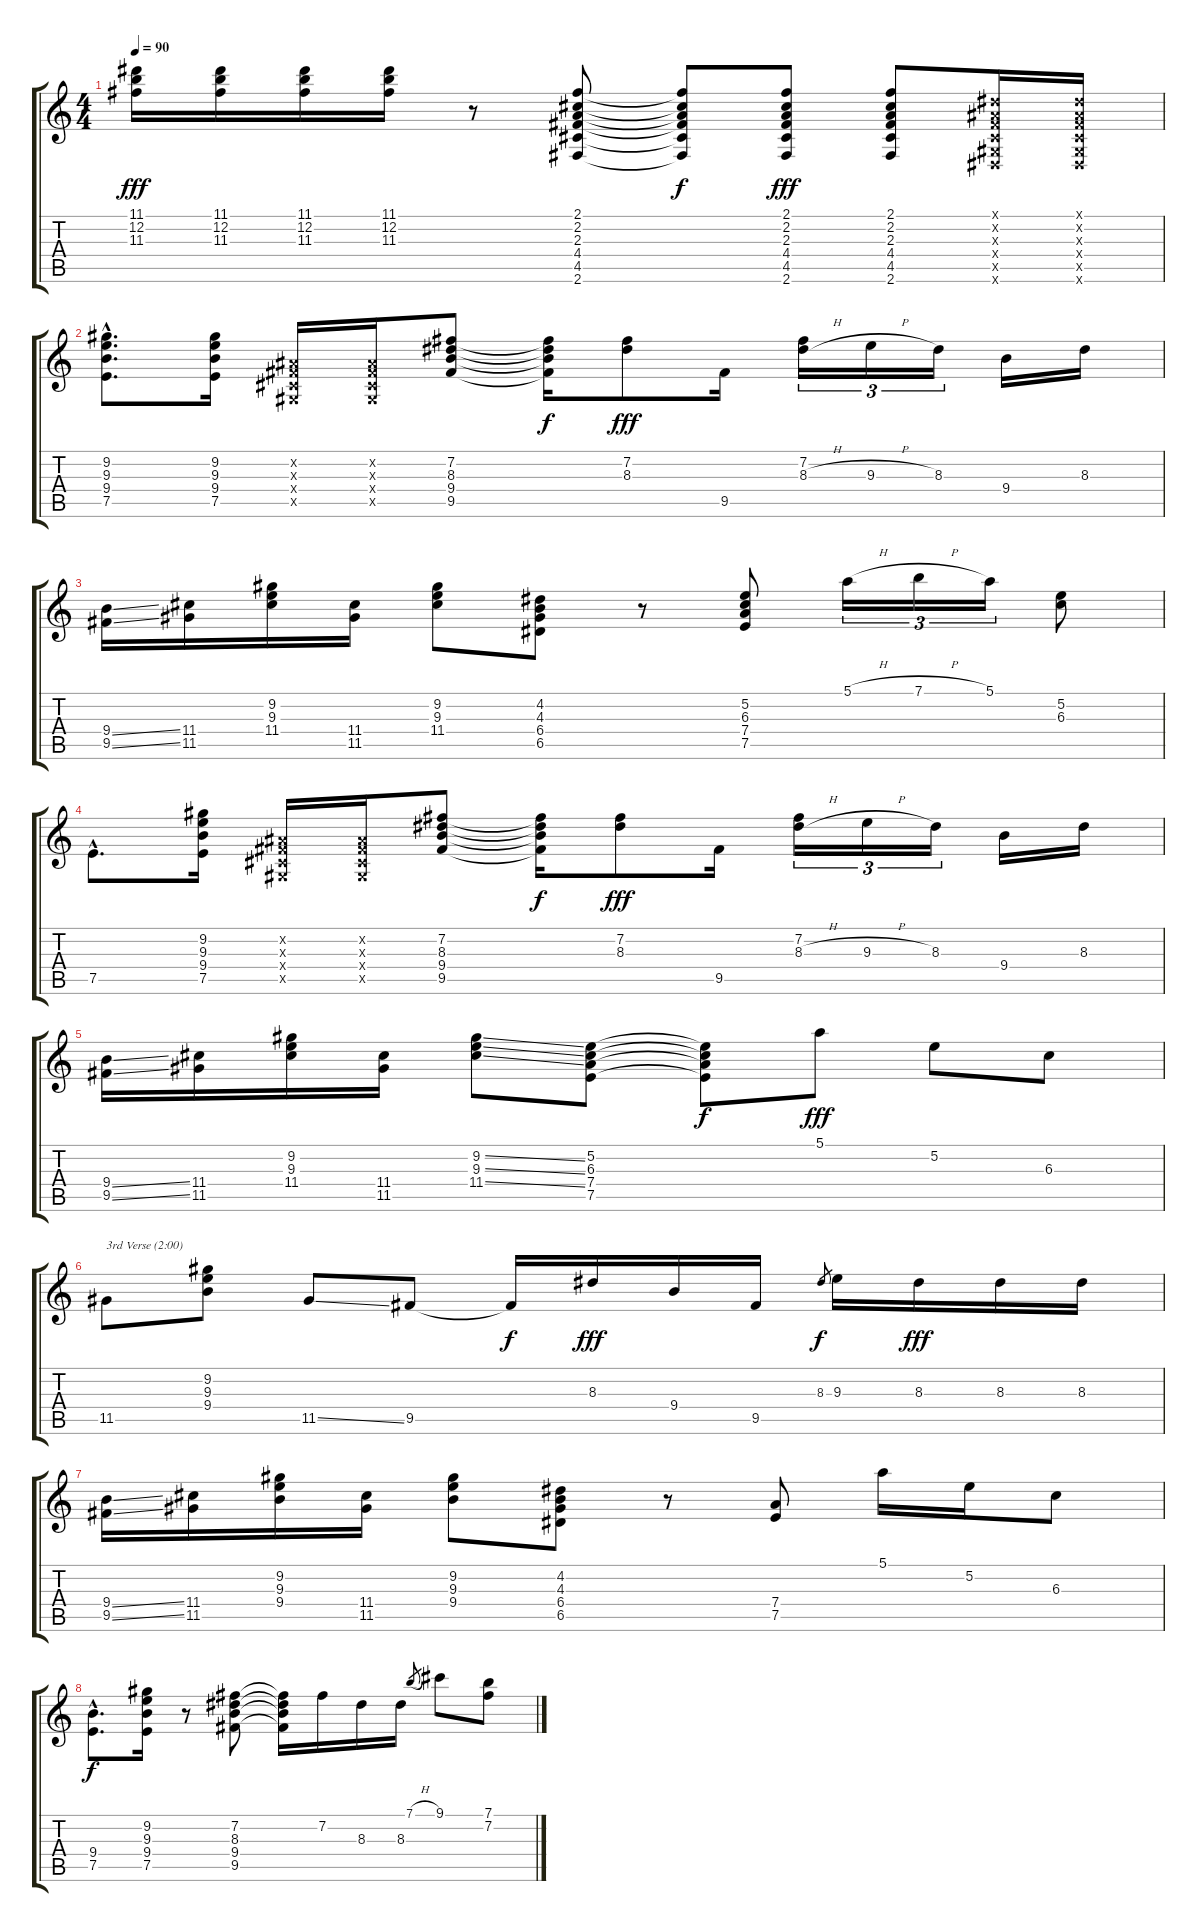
\track "" {instrument acousticguitarnylon}
\staff {score tabs}
\tuning (E4 B3 G3 D3 A2 E2) {hide}
\ts (4 4)
\tempo 90
\clef g2
\ks c
(11.1 12.2 11.3).16{dy fff} (11.1 12.2 11.3).16 (11.1 12.2 11.3).16 (11.1 12.2 11.3).16 r.8 (2.1 2.2 2.3 4.4 4.5 2.6).8 (2.1{t} 2.2{t} 2.3{t} 4.4{t} 4.5{t} 2.6{t}).8{dy f} (2.1 2.2 2.3 4.4 4.5 2.6).8{dy fff} (2.1 2.2 2.3 4.4 4.5 2.6).8 (-1.1{x} -1.2{x} -1.3{x} -1.4{x} -1.5{x} -1.6{x}).16 (-1.1{x} -1.2{x} -1.3{x} -1.4{x} -1.5{x} -1.6{x}).16 |
(9.2{hac} 9.3{hac} 9.4{hac} 7.5{hac}).8{d} (9.2 9.3 9.4 7.5).16 (-1.2{x} -1.3{x} -1.4{x} -1.5{x}).16 (-1.2{x} -1.3{x} -1.4{x} -1.5{x}).16 (7.2 8.3 9.4 9.5).8 (7.2{t} 8.3{t} 9.4{t} 9.5{t}).16{dy f} (7.2 8.3).8{dy fff} 9.5.16 (7.2 8.3{h}).16{tu (3 2)} 9.3{h}.16{tu (3 2)} 8.3.16{tu (3 2)} 9.4.16 8.3.16 |
(9.4{ss} 9.5{ss}).16 (11.4 11.5).16 (9.2 9.3 11.4).16 (11.4 11.5).16 (9.2 9.3 11.4).8 (4.2 4.3 6.4 6.5).8 r.8 (5.2 6.3 7.4 7.5).8 5.1{h}.16{tu (3 2)} 7.1{h}.16{tu (3 2)} 5.1.16{tu (3 2)} (5.2 6.3).8 |
7.5{hac}.8{d} (9.2 9.3 9.4 7.5).16 (-1.2{x} -1.3{x} -1.4{x} -1.5{x}).16 (-1.2{x} -1.3{x} -1.4{x} -1.5{x}).16 (7.2 8.3 9.4 9.5).8 (7.2{t} 8.3{t} 9.4{t} 9.5{t}).16{dy f} (7.2 8.3).8{dy fff} 9.5.16 (7.2 8.3{h}).16{tu (3 2)} 9.3{h}.16{tu (3 2)} 8.3.16{tu (3 2)} 9.4.16 8.3.16 |
(9.4{ss} 9.5{ss}).16 (11.4 11.5).16 (9.2 9.3 11.4).16 (11.4 11.5).16 (9.2{ss} 9.3{ss} 11.4{ss}).8 (5.2 6.3 7.4 7.5).8 (5.2{t} 6.3{t} 7.4{t} 7.5{t}).8{dy f} 5.1.8{dy fff} 5.2.8 6.3.8 |
11.5.8{txt "3rd Verse (2:00)"} (9.2 9.3 9.4).8 11.5{ss}.8 9.5.8 9.5{t}.16{dy f} 8.3.16{dy fff} 9.4.16 9.5.16 8.3.8{gr dy f} 9.3.16 8.3.16{dy fff} 8.3.16 8.3.16 |
(9.4{ss} 9.5{ss}).16 (11.4 11.5).16 (9.2 9.3 9.4).16 (11.4 11.5).16 (9.2 9.3 9.4).8 (4.2 4.3 6.4 6.5).8 r.8 (7.4 7.5).8 5.1.16 5.2.16 6.3.8 |
(9.4{hac} 7.5{hac}).8{d dy f} (9.2 9.3 9.4 7.5).16 r.8 (7.2 8.3 9.4 9.5).8 (7.2{t} 8.3{t} 9.4{t} 9.5{t}).16 7.2.16 8.3.16 8.3.16 7.1{h}.8{gr} 9.1.8 (7.1 7.2).8
